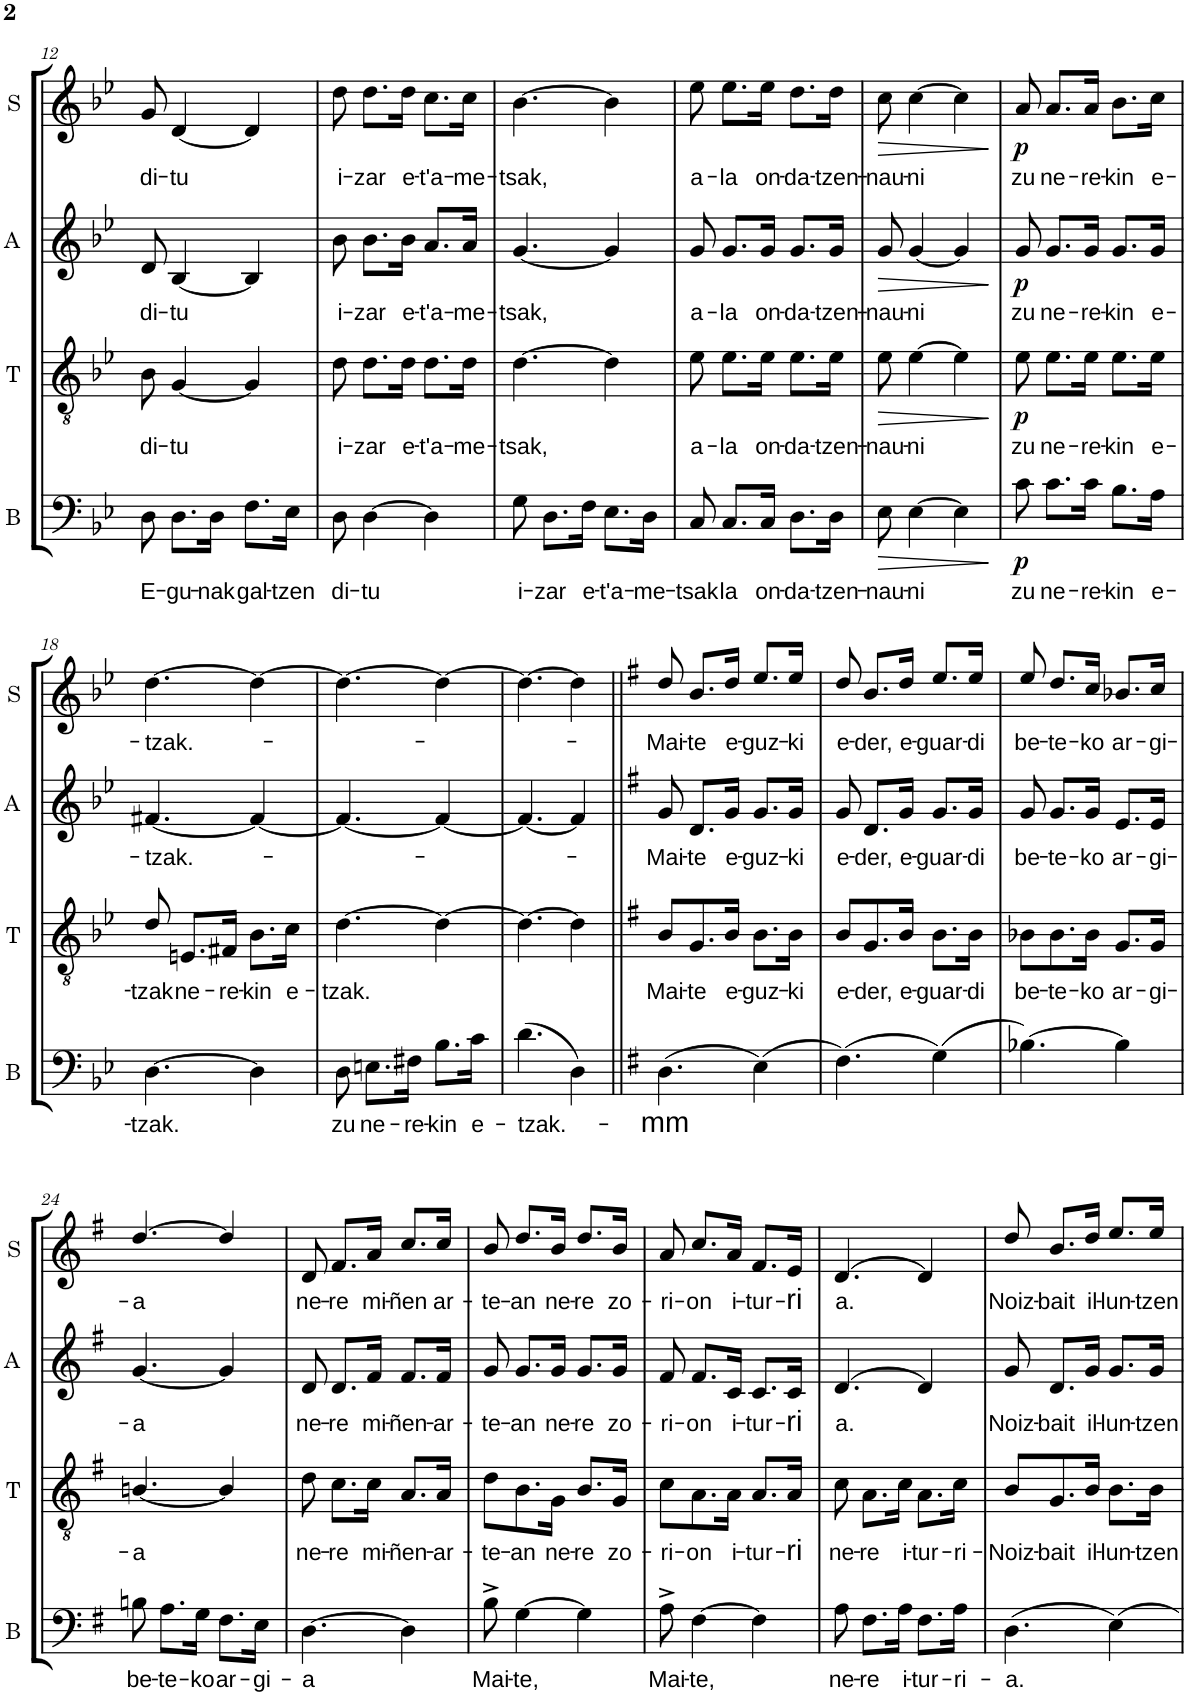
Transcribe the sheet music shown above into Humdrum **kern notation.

**kern	**text	**dynam	**kern	**text	**dynam	**kern	**text	**dynam	**kern	**text	**dynam
*part4	*part4	*part4	*part3	*part3	*part3	*part2	*part2	*part2	*part1	*part1	*part1
*staff4	*staff4	*staff4	*staff3	*staff3	*staff3	*staff2	*staff2	*staff2	*staff1	*staff1	*staff1
*I"Basse	*	*	*I"Ténor	*	*	*I"Alto	*	*	*I"Soprano	*	*
*I'B	*	*	*I'T	*	*	*I'A	*	*	*I'S	*	*
!!LO:PB:g=z
*clefF4	*	*	*clefGv2	*	*	*clefG2	*	*	*clefG2	*	*
*k[b-e-]	*	*	*k[b-e-]	*	*	*k[b-e-]	*	*	*k[b-e-]	*	*
*B-:	*	*	*B-:	*	*	*B-:	*	*	*B-:	*	*
*M5/8	*	*	*M5/8	*	*	*M5/8	*	*	*M5/8	*	*
=12	=12	=12	=12	=12	=12	=12	=12	=12	=12	=12	=12
!	!LO:LY:b	!	!	!LO:LY:b	!	!	!LO:LY:b	!	!	!LO:LY:b	!
8D\	E-	.	8B-\	di-	.	8d/	di-	.	8g/	di-	.
!	!LO:LY:b	!	!	!LO:LY:b	!	!	!LO:LY:b	!	!	!LO:LY:b	!
8.D\L	-gu-	.	[4G/	-tu	.	[4B-/	-tu	.	[4d/	-tu	.
!	!LO:LY:b	!	!	!	!	!	!	!	!	!	!
16D\Jk	-nak	.	.	.	.	.	.	.	.	.	.
!	!LO:LY:b	!	!	!	!	!	!	!	!	!	!
8.F\L	gal-	.	4G/]	.	.	4B-/]	.	.	4d/]	.	.
!	!LO:LY:b	!	!	!	!	!	!	!	!	!	!
16E-\Jk	-tzen	.	.	.	.	.	.	.	.	.	.
=13	=13	=13	=13	=13	=13	=13	=13	=13	=13	=13	=13
!	!LO:LY:b	!	!	!LO:LY:b	!	!	!LO:LY:b	!	!	!LO:LY:b	!
8D\	di-	.	8d\	i-	.	8b-\	i-	.	8dd\	i-	.
!	!LO:LY:b	!	!	!LO:LY:b	!	!	!LO:LY:b	!	!	!LO:LY:b	!
[4D\	-tu	.	8.d\L	-zar	.	8.b-\L	-zar	.	8.dd\L	-zar	.
!	!	!	!	!LO:LY:b	!	!	!LO:LY:b	!	!	!LO:LY:b	!
.	.	.	16d\Jk	e-	.	16b-\Jk	e-	.	16dd\Jk	e-	.
!	!	!	!	!LO:LY:b	!	!	!LO:LY:b	!	!	!LO:LY:b	!
4D\]	.	.	8.d\L	-t'a-	.	8.a/L	-t'a-	.	8.cc\L	-t'a-	.
!	!	!	!	!LO:LY:b	!	!	!LO:LY:b	!	!	!LO:LY:b	!
.	.	.	16d\Jk	-me-	.	16a/Jk	-me-	.	16cc\Jk	-me-	.
=14	=14	=14	=14	=14	=14	=14	=14	=14	=14	=14	=14
!	!LO:LY:b	!	!	!LO:LY:b	!	!	!LO:LY:b	!	!	!LO:LY:b	!
8G\	i-	.	[4.d\	-tsak,	.	[4.g/	-tsak,	.	[4.b-\	-tsak,	.
!	!LO:LY:b	!	!	!	!	!	!	!	!	!	!
8.D\L	-zar	.	.	.	.	.	.	.	.	.	.
!	!LO:LY:b	!	!	!	!	!	!	!	!	!	!
16F\Jk	e-	.	.	.	.	.	.	.	.	.	.
!	!LO:LY:b	!	!	!	!	!	!	!	!	!	!
8.E-\L	-t'a-	.	4d\]	.	.	4g/]	.	.	4b-\]	.	.
!	!LO:LY:b	!	!	!	!	!	!	!	!	!	!
16D\Jk	-me-	.	.	.	.	.	.	.	.	.	.
=15	=15	=15	=15	=15	=15	=15	=15	=15	=15	=15	=15
!	!LO:LY:b	!	!	!LO:LY:b	!	!	!LO:LY:b	!	!	!LO:LY:b	!
8C/	-tsak	.	8e-\	a-	.	8g/	a-	.	8ee-\	a-	.
!	!LO:LY:b	!	!	!LO:LY:b	!	!	!LO:LY:b	!	!	!LO:LY:b	!
8.C/L	la	.	8.e-\L	-la	.	8.g/L	-la	.	8.ee-\L	-la	.
!	!LO:LY:b	!	!	!LO:LY:b	!	!	!LO:LY:b	!	!	!LO:LY:b	!
16C/Jk	on-	.	16e-\Jk	on-	.	16g/Jk	on-	.	16ee-\Jk	on-	.
!	!LO:LY:b	!	!	!LO:LY:b	!	!	!LO:LY:b	!	!	!LO:LY:b	!
8.D\L	-da-	.	8.e-\L	-da-	.	8.g/L	-da-	.	8.dd\L	-da-	.
!	!LO:LY:b	!	!	!LO:LY:b	!	!	!LO:LY:b	!	!	!LO:LY:b	!
16D\Jk	-tzen-	.	16e-\Jk	-tzen-	.	16g/Jk	-tzen-	.	16dd\Jk	-tzen-	.
=16	=16	=16	=16	=16	=16	=16	=16	=16	=16	=16	=16
!	!LO:LY:b	!LO:HP:b	!	!LO:LY:b	!LO:HP:b	!	!LO:LY:b	!LO:HP:b	!	!LO:LY:b	!LO:HP:b
8E-\	-nau-	>	8e-\	-nau-	>	8g/	-nau-	>	8cc\	-nau-	>
!	!LO:LY:b	!	!	!LO:LY:b	!	!	!LO:LY:b	!	!	!LO:LY:b	!
[4E-\	-ni	.	[4e-\	-ni	.	[4g/	-ni	.	[4cc\	-ni	.
4E-\]	.	.	4e-\]	.	.	4g/]	.	.	4cc\]	.	.
.	.	]	.	.	]	.	.	]	.	.	]
=17	=17	=17	=17	=17	=17	=17	=17	=17	=17	=17	=17
!	!LO:LY:b	!LO:DY:b	!	!LO:LY:b	!LO:DY:b	!	!LO:LY:b	!LO:DY:b	!	!LO:LY:b	!LO:DY:b
8c\	zu	p	8e-\	zu	p	8g/	zu	p	8a/	zu	p
!	!LO:LY:b	!	!	!LO:LY:b	!	!	!LO:LY:b	!	!	!LO:LY:b	!
8.c\L	ne-	.	8.e-\L	ne-	.	8.g/L	ne-	.	8.a/L	ne-	.
!	!LO:LY:b	!	!	!LO:LY:b	!	!	!LO:LY:b	!	!	!LO:LY:b	!
16c\Jk	-re-	.	16e-\Jk	-re-	.	16g/Jk	-re-	.	16a/Jk	-re-	.
!	!LO:LY:b	!	!	!LO:LY:b	!	!	!LO:LY:b	!	!	!LO:LY:b	!
8.B-\L	-kin	.	8.e-\L	-kin	.	8.g/L	-kin	.	8.b-\L	-kin	.
!	!LO:LY:b	!	!	!LO:LY:b	!	!	!LO:LY:b	!	!	!LO:LY:b	!
16A\Jk	e-	.	16e-\Jk	e-	.	16g/Jk	e-	.	16cc\Jk	e-	.
!!LO:LB:g=z
=18	=18	=18	=18	=18	=18	=18	=18	=18	=18	=18	=18
!	!LO:LY:b	!	!	!LO:LY:b	!	!	!LO:LY:b	!	!	!LO:LY:b	!
[4.D\	-tzak.	.	8d/	-tzak	.	[4.f#X/	-tzak.-	.	[4.dd\	-tzak.-	.
!	!	!	!	!LO:LY:b	!	!	!	!	!	!	!
.	.	.	8.En/L	ne-	.	.	.	.	.	.	.
!	!	!	!	!LO:LY:b	!	!	!	!	!	!	!
.	.	.	16F#X/Jk	-re-	.	.	.	.	.	.	.
!	!	!	!	!LO:LY:b	!	!	!	!	!	!	!
4D\]	.	.	8.B-\L	-kin	.	4f#/_	.	.	4dd\_	.	.
!	!	!	!	!LO:LY:b	!	!	!	!	!	!	!
.	.	.	16c\Jk	e-	.	.	.	.	.	.	.
=19	=19	=19	=19	=19	=19	=19	=19	=19	=19	=19	=19
!	!LO:LY:b	!	!	!LO:LY:b	!	!	!	!	!	!	!
8D\	zu	.	[4.d\	-tzak.	.	4.f#/_	.	.	4.dd\_	.	.
!	!LO:LY:b	!	!	!	!	!	!	!	!	!	!
8.En\L	ne-	.	.	.	.	.	.	.	.	.	.
!	!LO:LY:b	!	!	!	!	!	!	!	!	!	!
16F#X\Jk	-re-	.	.	.	.	.	.	.	.	.	.
!	!LO:LY:b	!	!	!	!	!	!	!	!	!	!
8.B-\L	-kin	.	4d\_	.	.	4f#/_	.	.	4dd\_	.	.
!	!LO:LY:b	!	!	!	!	!	!	!	!	!	!
16c\Jk	e-	.	.	.	.	.	.	.	.	.	.
=20	=20	=20	=20	=20	=20	=20	=20	=20	=20	=20	=20
!	!LO:LY:b	!	!	!	!	!	!	!	!	!	!
(>4.d\	-tzak.-	.	4.d\_	.	.	4.f#/_	.	.	4.dd\_	.	.
4D\)	.	.	4d\]	.	.	4f#/]	.	.	4dd\]	.	.
=21||	=21||	=21||	=21||	=21||	=21||	=21||	=21||	=21||	=21||	=21||	=21||
*k[f#]	*	*	*k[f#]	*	*	*k[f#]	*	*	*k[f#]	*	*
*G:	*	*	*G:	*	*	*G:	*	*	*G:	*	*
!	!LO:LY:b	!	!	!LO:LY:b	!	!	!LO:LY:b	!	!	!LO:LY:b	!
(4.D\	-mm	.	8B/L	Mai-	.	8g/	Mai-	.	8dd/	Mai-	.
!	!	!	!	!LO:LY:b	!	!	!LO:LY:b	!	!	!LO:LY:b	!
.	.	.	8.G/	-te	.	8.d/L	-te	.	8.b/L	-te	.
!	!	!	!	!LO:LY:b	!	!	!LO:LY:b	!	!	!LO:LY:b	!
.	.	.	16B/Jk	e-	.	16g/Jk	e-	.	16dd/Jk	e-	.
!	!	!	!	!LO:LY:b	!	!	!LO:LY:b	!	!	!LO:LY:b	!
(4E\)	.	.	8.B\L	-guz-	.	8.g/L	-guz-	.	8.ee/L	-guz-	.
!	!	!	!	!LO:LY:b	!	!	!LO:LY:b	!	!	!LO:LY:b	!
.	.	.	16B\Jk	-ki	.	16g/Jk	-ki	.	16ee/Jk	-ki	.
=22	=22	=22	=22	=22	=22	=22	=22	=22	=22	=22	=22
!	!	!	!	!LO:LY:b	!	!	!LO:LY:b	!	!	!LO:LY:b	!
(4.F#\)	.	.	8B/L	e-	.	8g/	e-	.	8dd/	e-	.
!	!	!	!	!LO:LY:b	!	!	!LO:LY:b	!	!	!LO:LY:b	!
.	.	.	8.G/	-der,	.	8.d/L	-der,	.	8.b/L	-der,	.
!	!	!	!	!LO:LY:b	!	!	!LO:LY:b	!	!	!LO:LY:b	!
.	.	.	16B/Jk	e-	.	16g/Jk	e-	.	16dd/Jk	e-	.
!	!	!	!	!LO:LY:b	!	!	!LO:LY:b	!	!	!LO:LY:b	!
(4G\)	.	.	8.B\L	-guar-	.	8.g/L	-guar-	.	8.ee/L	-guar-	.
!	!	!	!	!LO:LY:b	!	!	!LO:LY:b	!	!	!LO:LY:b	!
.	.	.	16B\Jk	-di	.	16g/Jk	-di	.	16ee/Jk	-di	.
=23	=23	=23	=23	=23	=23	=23	=23	=23	=23	=23	=23
!	!	!	!	!LO:LY:b	!	!	!LO:LY:b	!	!	!LO:LY:b	!
[4.B-X\)	.	.	8B-X\L	be-	.	8g/	be-	.	8ee/	be-	.
!	!	!	!	!LO:LY:b	!	!	!LO:LY:b	!	!	!LO:LY:b	!
.	.	.	8.B-\	-te-	.	8.g/L	-te-	.	8.dd/L	-te-	.
!	!	!	!	!LO:LY:b	!	!	!LO:LY:b	!	!	!LO:LY:b	!
.	.	.	16B-\Jk	-ko	.	16g/Jk	-ko	.	16cc/Jk	-ko	.
!	!	!	!	!LO:LY:b	!	!	!LO:LY:b	!	!	!LO:LY:b	!
4B-\]	.	.	8.G/L	ar-	.	8.e/L	ar-	.	8.b-X/L	ar-	.
!	!	!	!	!LO:LY:b	!	!	!LO:LY:b	!	!	!LO:LY:b	!
.	.	.	16G/Jk	-gi-	.	16e/Jk	-gi-	.	16cc/Jk	-gi-	.
!!LO:LB:g=z
=24	=24	=24	=24	=24	=24	=24	=24	=24	=24	=24	=24
!	!LO:LY:b	!	!	!LO:LY:b	!	!	!LO:LY:b	!	!	!LO:LY:b	!
8Bn\	be-	.	[4.Bn/	-a	.	[4.g/	-a	.	[>4.dd/	-a	.
!	!LO:LY:b	!	!	!	!	!	!	!	!	!	!
8.A\L	-te-	.	.	.	.	.	.	.	.	.	.
!	!LO:LY:b	!	!	!	!	!	!	!	!	!	!
16G\Jk	-ko	.	.	.	.	.	.	.	.	.	.
!	!LO:LY:b	!	!	!	!	!	!	!	!	!	!
8.F#\L	ar-	.	4B/]	.	.	4g/]	.	.	4dd/]	.	.
!	!LO:LY:b	!	!	!	!	!	!	!	!	!	!
16E\Jk	-gi-	.	.	.	.	.	.	.	.	.	.
=25	=25	=25	=25	=25	=25	=25	=25	=25	=25	=25	=25
!	!LO:LY:b	!	!	!LO:LY:b	!	!	!LO:LY:b	!	!	!LO:LY:b	!
[4.D\	-a	.	8d\	ne-	.	8d/	ne-	.	8d/	ne-	.
!	!	!	!	!LO:LY:b	!	!	!LO:LY:b	!	!	!LO:LY:b	!
.	.	.	8.c\L	-re	.	8.d/L	-re	.	8.f#/L	-re	.
!	!	!	!	!LO:LY:b	!	!	!LO:LY:b	!	!	!LO:LY:b	!
.	.	.	16c\Jk	-mi-	.	16f#/Jk	-mi-	.	16a/Jk	mi-	.
!	!	!	!	!LO:LY:b	!	!	!LO:LY:b	!	!	!LO:LY:b	!
4D\]	.	.	8.A/L	-ñen-	.	8.f#/L	-ñen-	.	8.cc/L	-ñen	.
!	!	!	!	!LO:LY:b	!	!	!LO:LY:b	!	!	!LO:LY:b	!
.	.	.	16A/Jk	-ar-	.	16f#/Jk	-ar-	.	16cc/Jk	ar-	.
=26	=26	=26	=26	=26	=26	=26	=26	=26	=26	=26	=26
!	!LO:LY:b	!	!	!LO:LY:b	!	!	!LO:LY:b	!	!	!LO:LY:b	!
8B^\	Mai-	.	8d\L	-te-	.	8g/	-te-	.	8b/	-te-	.
!	!LO:LY:b	!	!	!LO:LY:b	!	!	!LO:LY:b	!	!	!LO:LY:b	!
[4G\	-te,	.	8.B\	-an	.	8.g/L	-an	.	8.dd/L	-an	.
!	!	!	!	!LO:LY:b	!	!	!LO:LY:b	!	!	!LO:LY:b	!
.	.	.	16G\Jk	ne-	.	16g/Jk	ne-	.	16b/Jk	ne-	.
!	!	!	!	!LO:LY:b	!	!	!LO:LY:b	!	!	!LO:LY:b	!
4G\]	.	.	8.B/L	-re	.	8.g/L	-re	.	8.dd/L	-re	.
!	!	!	!	!LO:LY:b	!	!	!LO:LY:b	!	!	!LO:LY:b	!
.	.	.	16G/Jk	zo-	.	16g/Jk	zo-	.	16b/Jk	zo-	.
=27	=27	=27	=27	=27	=27	=27	=27	=27	=27	=27	=27
!	!LO:LY:b	!	!	!LO:LY:b	!	!	!LO:LY:b	!	!	!LO:LY:b	!
8A^\	Mai-	.	8c\L	-ri-	.	8f#/	-ri-	.	8a/	-ri-	.
!	!LO:LY:b	!	!	!LO:LY:b	!	!	!LO:LY:b	!	!	!LO:LY:b	!
[4F#\	-te,	.	8.A\	-on	.	8.f#/L	-on	.	8.cc/L	-on	.
!	!	!	!	!LO:LY:b	!	!	!LO:LY:b	!	!	!LO:LY:b	!
.	.	.	16A\Jk	i-	.	16c/Jk	i-	.	16a/Jk	i-	.
!	!	!	!	!LO:LY:b	!	!	!LO:LY:b	!	!	!LO:LY:b	!
4F#\]	.	.	8.A/L	-tur-	.	8.c/L	-tur-	.	8.f#/L	-tur-	.
!	!	!	!	!LO:LY:b	!	!	!LO:LY:b	!	!	!LO:LY:b	!
.	.	.	16A/Jk	-ri	.	16c/Jk	-ri	.	16e/Jk	-ri	.
=28	=28	=28	=28	=28	=28	=28	=28	=28	=28	=28	=28
!	!LO:LY:b	!	!	!LO:LY:b	!	!	!LO:LY:b	!	!	!LO:LY:b	!
8A\	ne-	.	8c\	ne-	.	[>4.d/	-a.	.	[>4.d/	-a.	.
!	!LO:LY:b	!	!	!LO:LY:b	!	!	!	!	!	!	!
8.F#\L	-re	.	8.A\L	-re	.	.	.	.	.	.	.
!	!LO:LY:b	!	!	!LO:LY:b	!	!	!	!	!	!	!
16A\Jk	i-	.	16c\Jk	i-	.	.	.	.	.	.	.
!	!LO:LY:b	!	!	!LO:LY:b	!	!	!	!	!	!	!
8.F#\L	-tur-	.	8.A\L	-tur-	.	4d/]	.	.	4d/]	.	.
!	!LO:LY:b	!	!	!LO:LY:b	!	!	!	!	!	!	!
16A\Jk	-ri-	.	16c\Jk	-ri-	.	.	.	.	.	.	.
=29	=29	=29	=29	=29	=29	=29	=29	=29	=29	=29	=29
!	!LO:LY:b	!	!	!LO:LY:b	!	!	!LO:LY:b	!	!	!LO:LY:b	!
(4.D\	-a.	.	8B/L	Noiz-	.	8g/	Noiz-	.	8dd/	Noiz-	.
!	!	!	!	!LO:LY:b	!	!	!LO:LY:b	!	!	!LO:LY:b	!
.	.	.	8.G/	-bait	.	8.d/L	-bait	.	8.b/L	-bait	.
!	!	!	!	!LO:LY:b	!	!	!LO:LY:b	!	!	!LO:LY:b	!
.	.	.	16B/Jk	il-	.	16g/Jk	il-	.	16dd/Jk	il-	.
!	!	!	!	!LO:LY:b	!	!	!LO:LY:b	!	!	!LO:LY:b	!
4E\)	.	.	8.B\L	-lun-	.	8.g/L	-lun-	.	8.ee/L	-lun-	.
!	!	!	!	!LO:LY:b	!	!	!LO:LY:b	!	!	!LO:LY:b	!
.	.	.	16B\Jk	-tzen	.	16g/Jk	-tzen	.	16ee/Jk	-tzen	.
=	=	=	=	=	=	=	=	=	=	=	=
*-	*-	*-	*-	*-	*-	*-	*-	*-	*-	*-	*-
